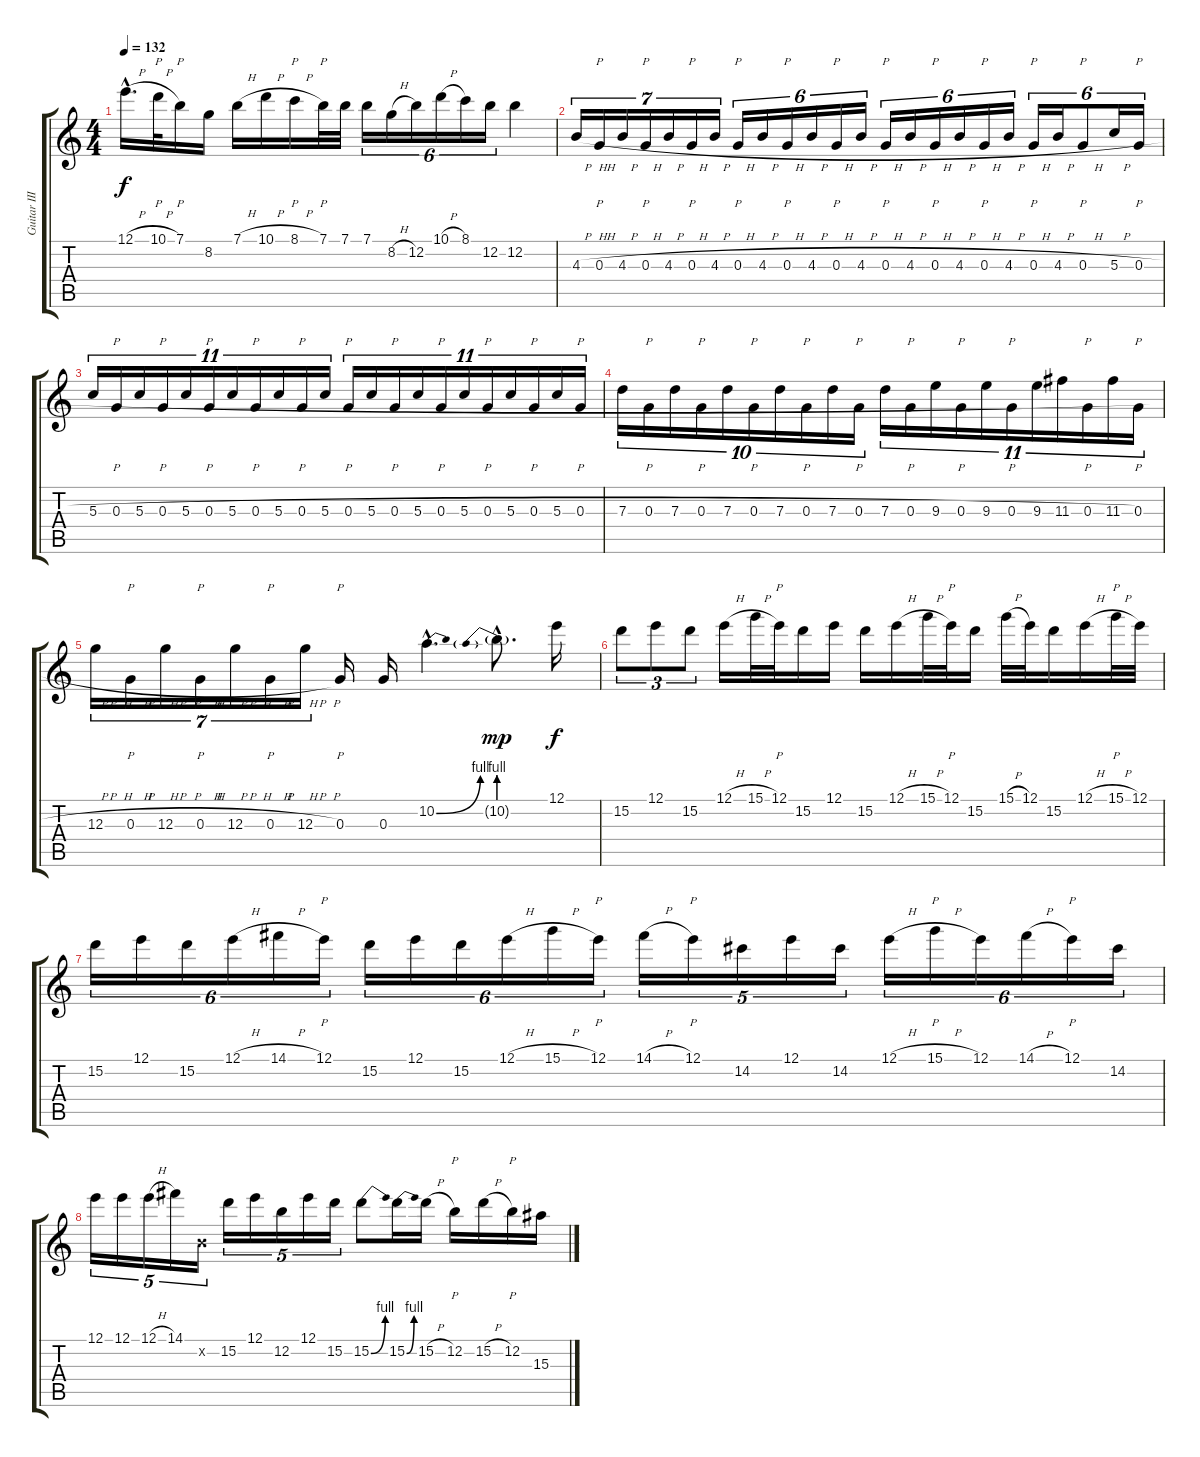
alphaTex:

\track ("Guitar III" "Guitar III") {instrument acousticguitarsteel}
\staff {score tabs}
\tuning (E4 B3 G3 D3 A2 E2) {hide}
\ts (4 4)
\tempo 132
\clef g2
\ks c
12.1{h hac}.16{d dy f} 10.1{h}.32{p} 7.1.16{p} 8.2.16 7.1{h}.16 10.1{h}.16 8.1{h}.16{p} 7.1.32{p} 7.1.32 7.1.16{tu (6 4)} 8.2{h}.16{tu (6 4)} 12.2.16{tu (6 4)} 10.1{h}.16{tu (6 4)} 8.1.16{tu (6 4)} 12.2.16{tu (6 4)} 12.2.4 |
4.3{h}.16{tu (7 4)} 0.3{h}.16{p tu (7 4)} 4.3{h}.16{tu (7 4)} 0.3{h}.16{p tu (7 4)} 4.3{h}.16{tu (7 4)} 0.3{h}.16{p tu (7 4)} 4.3{h}.16{tu (7 4)} 0.3{h}.16{p tu (6 4)} 4.3{h}.16{tu (6 4)} 0.3{h}.16{p tu (6 4)} 4.3{h}.16{tu (6 4)} 0.3{h}.16{p tu (6 4)} 4.3{h}.16{tu (6 4)} 0.3{h}.16{p tu (6 4)} 4.3{h}.16{tu (6 4)} 0.3{h}.16{p tu (6 4)} 4.3{h}.16{tu (6 4)} 0.3{h}.16{p tu (6 4)} 4.3{h}.16{tu (6 4)} 0.3{h}.16{p tu (6 4)} 4.3{h}.16{tu (6 4)} 0.3{h}.8{p tu (6 4)} 5.3{h}.16{tu (6 4)} 0.3{h}.16{p tu (6 4)} |
5.3{h}.16{tu (11 8)} 0.3{h}.16{p tu (11 8)} 5.3{h}.16{tu (11 8)} 0.3{h}.16{p tu (11 8)} 5.3{h}.16{tu (11 8)} 0.3{h}.16{p tu (11 8)} 5.3{h}.16{tu (11 8)} 0.3{h}.16{p tu (11 8)} 5.3{h}.16{tu (11 8)} 0.3{h}.16{p tu (11 8)} 5.3{h}.16{tu (11 8)} 0.3{h}.16{p tu (11 8)} 5.3{h}.16{tu (11 8)} 0.3{h}.16{p tu (11 8)} 5.3{h}.16{tu (11 8)} 0.3{h}.16{p tu (11 8)} 5.3{h}.16{tu (11 8)} 0.3{h}.16{p tu (11 8)} 5.3{h}.16{tu (11 8)} 0.3{h}.16{p tu (11 8)} 5.3{h}.16{tu (11 8)} 0.3{h}.16{p tu (11 8)} |
7.3{h}.16{tu (10 8)} 0.3{h}.16{p tu (10 8)} 7.3{h}.16{tu (10 8)} 0.3{h}.16{p tu (10 8)} 7.3{h}.16{tu (10 8)} 0.3{h}.16{p tu (10 8)} 7.3{h}.16{tu (10 8)} 0.3{h}.16{p tu (10 8)} 7.3{h}.16{tu (10 8)} 0.3{h}.16{p tu (10 8)} 7.3{h}.16{tu (11 8)} 0.3{h}.16{p tu (11 8)} 9.3{h}.16{tu (11 8)} 0.3{h}.16{p tu (11 8)} 9.3{h}.16{tu (11 8)} 0.3{h}.16{p tu (11 8)} 9.3{h}.16{tu (11 8)} 11.3{h}.16{tu (11 8)} 0.3{h}.16{p tu (11 8)} 11.3{h}.16{tu (11 8)} 0.3{h}.16{p tu (11 8)} |
12.3{h}.16{tu (7 4)} 0.3{h}.16{p tu (7 4)} 12.3{h}.16{tu (7 4)} 0.3{h}.16{p tu (7 4)} 12.3{h}.16{tu (7 4)} 0.3{h}.16{p tu (7 4)} 12.3{h}.16{tu (7 4)} 0.3.16{p} 0.3.16 10.2{be (bend 0 0 60 4) hac}.4{d} 10.2{be (prebend 0 4 60 4) g hac}.8{d dy mp} 12.1.16{dy f} |
15.2.8{tu (3 2)} 12.1.8{tu (3 2)} 15.2.8{tu (3 2)} 12.1{h}.16 15.1{h}.32 12.1.32{p} 15.2.16 12.1.16 15.2.16 12.1{h}.16 15.1{h}.32 12.1.32{p} 15.2.16 15.1{h}.32 12.1.32 15.2.16 12.1{h}.16 15.1{h}.32{p} 12.1.32 |
15.2.16{tu (6 4)} 12.1.16{tu (6 4)} 15.2.16{tu (6 4)} 12.1{h}.16{tu (6 4)} 14.1{h}.16{tu (6 4)} 12.1.16{p tu (6 4)} 15.2.16{tu (6 4)} 12.1.16{tu (6 4)} 15.2.16{tu (6 4)} 12.1{h}.16{tu (6 4)} 15.1{h}.16{tu (6 4)} 12.1.16{p tu (6 4)} 14.1{h}.16{tu (5 4)} 12.1.16{p tu (5 4)} 14.2.16{tu (5 4)} 12.1.16{tu (5 4)} 14.2.16{tu (5 4)} 12.1{h}.16{tu (6 4)} 15.1{h}.16{p tu (6 4)} 12.1.16{tu (6 4)} 14.1{h}.16{tu (6 4)} 12.1.16{p tu (6 4)} 14.2.16{tu (6 4)} |
12.1.16{tu (5 4)} 12.1.16{tu (5 4)} 12.1{h}.16{tu (5 4)} 14.1.16{tu (5 4)} 0.2{x}.16{tu (5 4)} 15.2.16{tu (5 4)} 12.1.16{tu (5 4)} 12.2.16{tu (5 4)} 12.1.16{tu (5 4)} 15.2.16{tu (5 4)} 15.2{be (bend 0 0 60 4)}.8 15.2{be (bend 0 0 60 4)}.16 15.2{h}.16 12.2.16{p} 15.2{h}.16 12.2.16{p} 15.3.16
